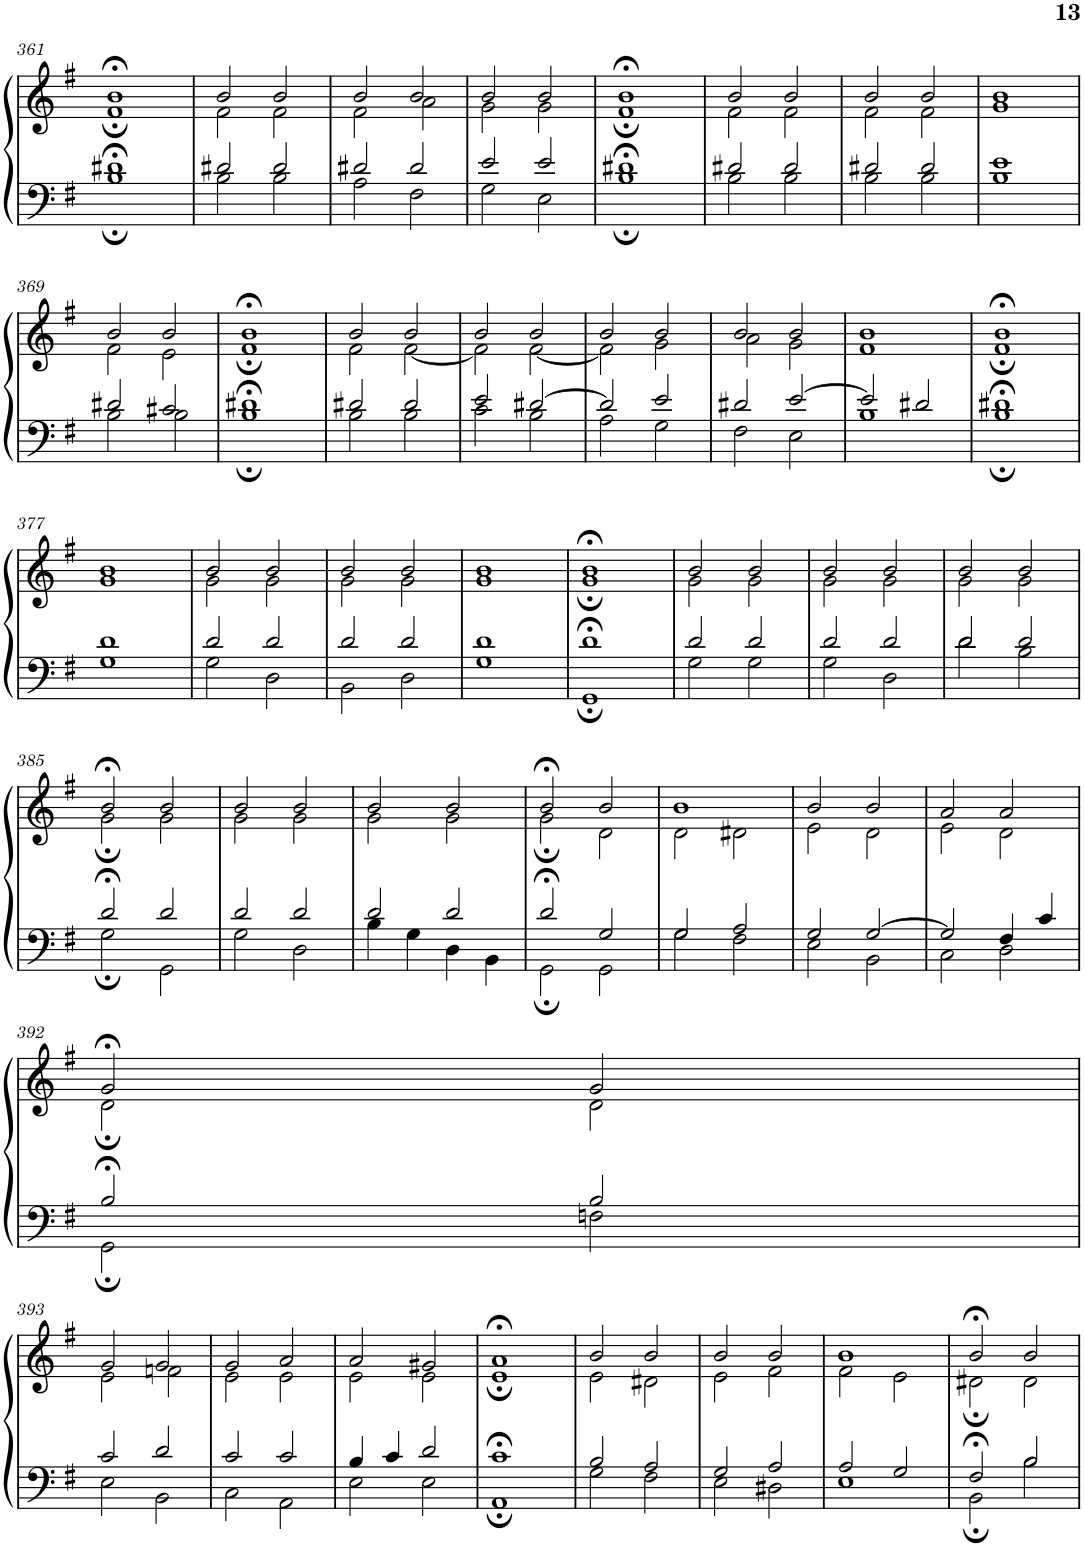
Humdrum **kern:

**kern	**kern
*part1	*part1
*staff2	*staff1
*I"Piano	*
*I'Pno.	*
!!LO:PB:g=z
*clefF4	*clefG2
*k[f#]	*k[f#]
*M4/4	*M4/4
*met(c)	*met(c)
=361	=361
*^	*^
1d#X;<	1B;	1b;<	1f#;
=362	=362	=362	=362
2d#X/	2B\	2b/	2f#\
2d#/	2B\	2b/	2f#\
=363	=363	=363	=363
2d#X/	2A\	2b/	2f#\
2d#/	2F#\	2b/	2a\
=364	=364	=364	=364
2e/	2G\	2b/	2g\
2e/	2E\	2b/	2g\
=365	=365	=365	=365
1d#X;<	1B;	1b;<	1f#;
=366	=366	=366	=366
2d#X/	2B\	2b/	2f#\
2d#/	2B\	2b/	2f#\
=367	=367	=367	=367
2d#X/	2B\	2b/	2f#\
2d#/	2B\	2b/	2f#\
=368	=368	=368	=368
1e	1B	1b	1g
!!LO:LB:g=z	!!
=369	=369	=369	=369
2d#X/	2B\	2b/	2f#\
2c#X/	2B\	2b/	2e\
=370	=370	=370	=370
1d#X;<	1B;	1b;<	1f#;
=371	=371	=371	=371
2d#X/	2B\	2b/	2f#\
2d#/	2B\	2b/	[2f#\
=372	=372	=372	=372
2e/	2c\	2b/	2f#\]
[2d#X/	2B\	2b/	[2f#\
=373	=373	=373	=373
2d#/]	2A\	2b/	2f#\]
2e/	2G\	2b/	2g\
=374	=374	=374	=374
2d#X/	2F#\	2b/	2a\
[2e/	2E\	2b/	2g\
=375	=375	=375	=375
2e/]	1B	1b	1f#
2d#X/	.	.	.
=376	=376	=376	=376
1d#X;<	1B;	1b;<	1f#;
!!LO:LB:g=z	!!
=377	=377	=377	=377
1d	1G	1b	1g
=378	=378	=378	=378
2d/	2G\	2b/	2g\
2d/	2D\	2b/	2g\
=379	=379	=379	=379
2d/	2BB\	2b/	2g\
2d/	2D\	2b/	2g\
=380	=380	=380	=380
1d	1G	1b	1g
=381	=381	=381	=381
1d;<	1GG;	1b;<	1g;
=382	=382	=382	=382
2d/	2G\	2b/	2g\
2d/	2G\	2b/	2g\
=383	=383	=383	=383
2d/	2G\	2b/	2g\
2d/	2D\	2b/	2g\
=384	=384	=384	=384
2d/	2d\	2b/	2g\
2d/	2B\	2b/	2g\
!!LO:LB:g=z	!!
=385	=385	=385	=385
2d;</	2G;\	2b;</	2g;\
2d/	2GG\	2b/	2g\
=386	=386	=386	=386
2d/	2G\	2b/	2g\
2d/	2D\	2b/	2g\
=387	=387	=387	=387
2d/	4B\	2b/	2g\
.	4G\	.	.
2d/	4D\	2b/	2g\
.	4BB\	.	.
=388	=388	=388	=388
2d;</	2GG;\	2b;</	2g;\
2G/	2GG\	2b/	2d\
=389	=389	=389	=389
2G/	2G\	1b	2d\
2A/	2F#\	.	2d#X\
=390	=390	=390	=390
2G/	2E\	2b/	2e\
[2G/	2BB\	2b/	2d\
=391	=391	=391	=391
2G/]	2C\	2a/	2e\
4F#/	2D\	2a/	2d\
4c/	.	.	.
!!LO:LB:g=z	!!
=392	=392	=392	=392
2B;</	2GG;\	2g;</	2d;\
2B/	2Fn\	2g/	2d\
!!LO:LB:g=z	!!
=393	=393	=393	=393
2c/	2E\	2g/	2e\
2d/	2BB\	2g/	2fn\
=394	=394	=394	=394
2c/	2C\	2g/	2e\
2c/	2AA\	2a/	2e\
=395	=395	=395	=395
4B/	2E\	2a/	2e\
4c/	.	.	.
2d/	2E\	2g#X/	2e\
=396	=396	=396	=396
1c;<	1AA;	1a;<	1e;
=397	=397	=397	=397
2B/	2G\	2b/	2e\
2A/	2F#\	2b/	2d#X\
=398	=398	=398	=398
2G/	2E\	2b/	2e\
2A/	2D#X\	2b/	2f#\
=399	=399	=399	=399
2A/	1E	1b	2f#\
2G/	.	.	2e\
=400	=400	=400	=400
2F#;</	2BB;\	2b;</	2d#X;\
2B/	2B\	2b/	2d#\
*v	*v	*	*
*	*v	*v
=	=
*-	*-
